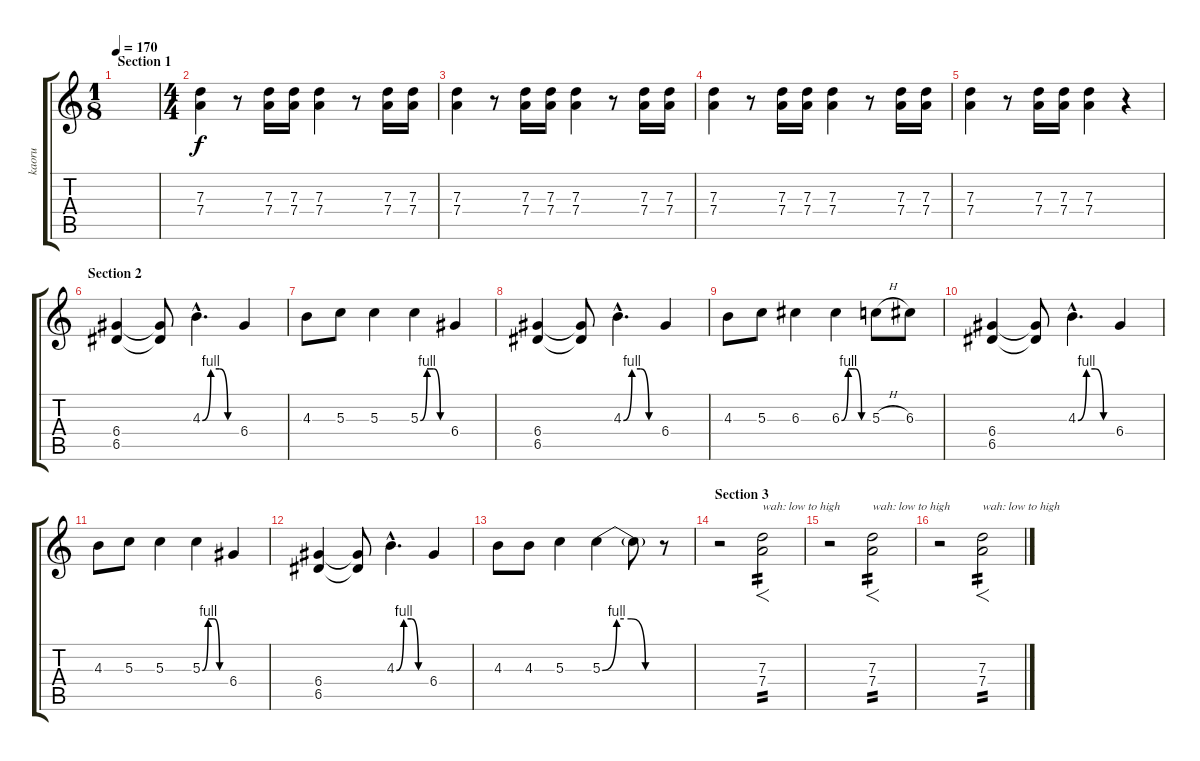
\track ("kaoru" "kaoru") {instrument overdrivenguitar}
\staff {score tabs}
\tuning (E4 B3 G3 D3 A2 E2) {hide}
\ts (1 8)
\section ("" "Section 1")
\tempo 170
\clef g2
\ks c
|
\ts (4 4)
(7.3 7.4).4 r.8 (7.3 7.4).16 (7.3 7.4).16 (7.3 7.4).4 r.8 (7.3 7.4).16 (7.3 7.4).16 |
(7.3 7.4).4 r.8 (7.3 7.4).16 (7.3 7.4).16 (7.3 7.4).4 r.8 (7.3 7.4).16 (7.3 7.4).16 |
(7.3 7.4).4 r.8 (7.3 7.4).16 (7.3 7.4).16 (7.3 7.4).4 r.8 (7.3 7.4).16 (7.3 7.4).16 |
(7.3 7.4).4 r.8 (7.3 7.4).16 (7.3 7.4).16 (7.3 7.4).4 r.4 |
\section ("" "Section 2")
(6.4 6.5).4 (6.4{t} 6.5{t}).8 4.3{be (custom 0 0 15 4 30 4 45 0 60 0) hac}.4{d} 6.4.4 |
4.3.8 5.3.8 5.3.4 5.3{be (custom 0 0 15 4 30 4 45 0 60 0)}.4 6.4.4 |
(6.4 6.5).4 (6.4{t} 6.5{t}).8 4.3{be (custom 0 0 15 4 30 4 45 0 60 0) hac}.4{d} 6.4.4 |
4.3.8 5.3.8 6.3.4 6.3{be (custom 0 0 15 4 30 4 45 0 60 0)}.4 5.3{h}.8 6.3.8 |
(6.4 6.5).4 (6.4{t} 6.5{t}).8 4.3{be (custom 0 0 15 4 30 4 45 0 60 0) hac}.4{d} 6.4.4 |
4.3.8 5.3.8 5.3.4 5.3{be (custom 0 0 15 4 30 4 45 0 60 0)}.4 6.4.4 |
(6.4 6.5).4 (6.4{t} 6.5{t}).8 4.3{be (custom 0 0 15 4 30 4 45 0 60 0) hac}.4{d} 6.4.4 |
4.3.8 4.3.8 5.3.4 5.3{be (custom 0 0 15 4 30 4 45 0 60 0)}.4 5.3{t}.8 r.8 |
\section ("" "Section 3")
r.2 (7.3 7.4).2{f txt "wah: low to high" tp 2} |
r.2 (7.3 7.4).2{f txt "wah: low to high" tp 2} |
r.2 (7.3 7.4).2{f txt "wah: low to high" tp 2}
